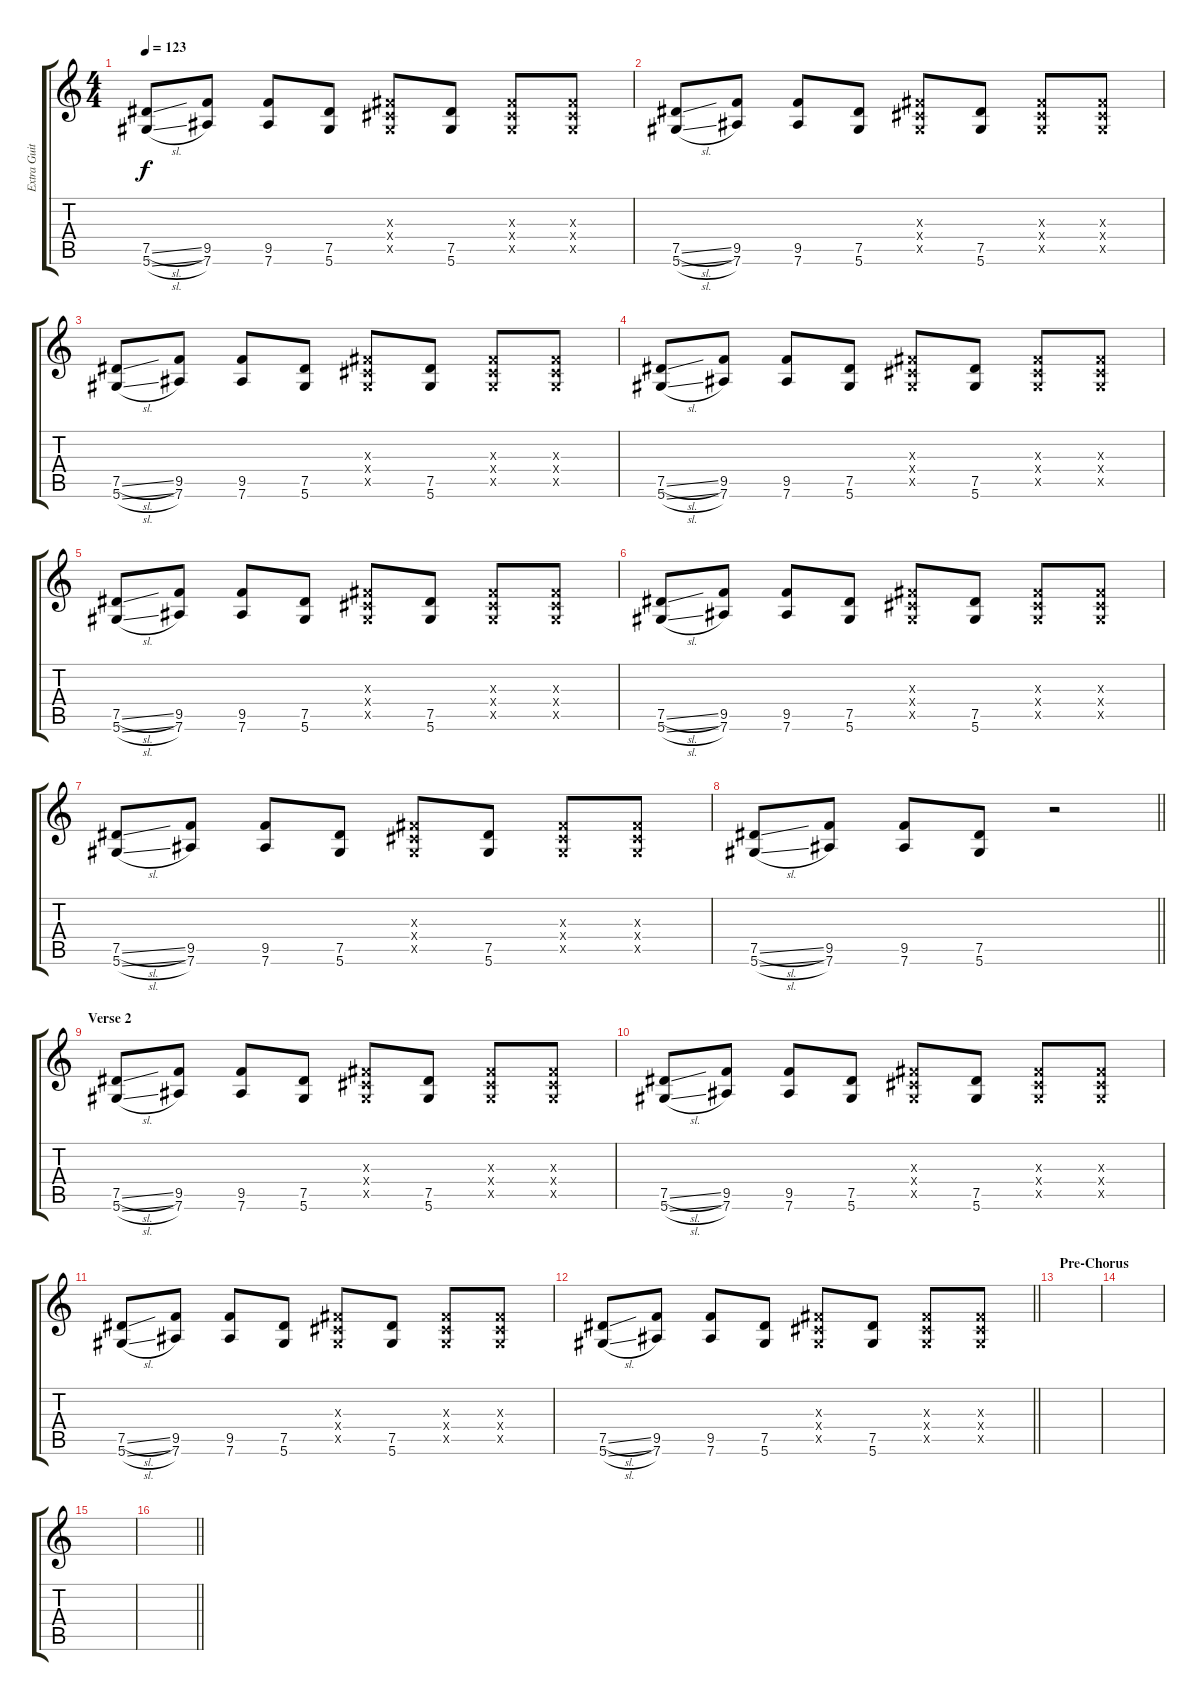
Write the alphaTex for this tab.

\track ("Extra Guitar" "Extra Guit") {instrument overdrivenguitar}
\staff {score tabs}
\tuning (Eb4 Bb3 Gb3 Db3 Ab2 Eb2) {hide}
\ts (4 4)
\tempo 123
\clef g2
\ks c
(7.5{sl} 5.6{sl}).8{dy f} (9.5 7.6).8 (9.5 7.6).8 (7.5 5.6).8 (0.3{x} 0.4{x} 0.5{x}).8 (7.5 5.6).8 (0.3{x} 0.4{x} 0.5{x}).8 (0.3{x} 0.4{x} 0.5{x}).8 |
(7.5{sl} 5.6{sl}).8 (9.5 7.6).8 (9.5 7.6).8 (7.5 5.6).8 (0.3{x} 0.4{x} 0.5{x}).8 (7.5 5.6).8 (0.3{x} 0.4{x} 0.5{x}).8 (0.3{x} 0.4{x} 0.5{x}).8 |
(7.5{sl} 5.6{sl}).8 (9.5 7.6).8 (9.5 7.6).8 (7.5 5.6).8 (0.3{x} 0.4{x} 0.5{x}).8 (7.5 5.6).8 (0.3{x} 0.4{x} 0.5{x}).8 (0.3{x} 0.4{x} 0.5{x}).8 |
(7.5{sl} 5.6{sl}).8 (9.5 7.6).8 (9.5 7.6).8 (7.5 5.6).8 (0.3{x} 0.4{x} 0.5{x}).8 (7.5 5.6).8 (0.3{x} 0.4{x} 0.5{x}).8 (0.3{x} 0.4{x} 0.5{x}).8 |
(7.5{sl} 5.6{sl}).8 (9.5 7.6).8 (9.5 7.6).8 (7.5 5.6).8 (0.3{x} 0.4{x} 0.5{x}).8 (7.5 5.6).8 (0.3{x} 0.4{x} 0.5{x}).8 (0.3{x} 0.4{x} 0.5{x}).8 |
(7.5{sl} 5.6{sl}).8 (9.5 7.6).8 (9.5 7.6).8 (7.5 5.6).8 (0.3{x} 0.4{x} 0.5{x}).8 (7.5 5.6).8 (0.3{x} 0.4{x} 0.5{x}).8 (0.3{x} 0.4{x} 0.5{x}).8 |
(7.5{sl} 5.6{sl}).8 (9.5 7.6).8 (9.5 7.6).8 (7.5 5.6).8 (0.3{x} 0.4{x} 0.5{x}).8 (7.5 5.6).8 (0.3{x} 0.4{x} 0.5{x}).8 (0.3{x} 0.4{x} 0.5{x}).8 |
\barLineRight lightlight
(7.5{sl} 5.6{sl}).8 (9.5 7.6).8 (9.5 7.6).8 (7.5 5.6).8 r.2 |
\section ("" "Verse 2")
(7.5{sl} 5.6{sl}).8 (9.5 7.6).8 (9.5 7.6).8 (7.5 5.6).8 (0.3{x} 0.4{x} 0.5{x}).8 (7.5 5.6).8 (0.3{x} 0.4{x} 0.5{x}).8 (0.3{x} 0.4{x} 0.5{x}).8 |
(7.5{sl} 5.6{sl}).8 (9.5 7.6).8 (9.5 7.6).8 (7.5 5.6).8 (0.3{x} 0.4{x} 0.5{x}).8 (7.5 5.6).8 (0.3{x} 0.4{x} 0.5{x}).8 (0.3{x} 0.4{x} 0.5{x}).8 |
(7.5{sl} 5.6{sl}).8 (9.5 7.6).8 (9.5 7.6).8 (7.5 5.6).8 (0.3{x} 0.4{x} 0.5{x}).8 (7.5 5.6).8 (0.3{x} 0.4{x} 0.5{x}).8 (0.3{x} 0.4{x} 0.5{x}).8 |
\barLineRight lightlight
(7.5{sl} 5.6{sl}).8 (9.5 7.6).8 (9.5 7.6).8 (7.5 5.6).8 (0.3{x} 0.4{x} 0.5{x}).8 (7.5 5.6).8 (0.3{x} 0.4{x} 0.5{x}).8 (0.3{x} 0.4{x} 0.5{x}).8 |
\section ("" "Pre-Chorus")
|
|
|
\barLineRight lightlight
